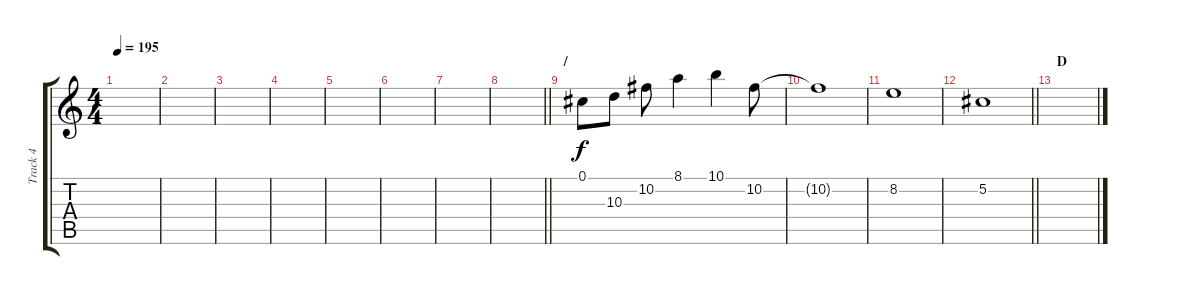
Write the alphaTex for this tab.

\track ("Track 4" "Track 4") {instrument electricguitarjazz}
\staff {score tabs}
\tuning (Db4 Ab3 E3 B2 Gb2 B1) {hide}
\ts (4 4)
\tempo 195
\clef g2
\ks c
|
|
|
|
|
|
|
\barLineRight lightlight
|
\section ("" "/")
0.1.8 10.3.8 10.2.8 8.1.4 10.1.4 10.2.8 |
10.2{t}.1 |
8.2.1 |
\barLineRight lightlight
5.2.1 |
\section ("" "D")
